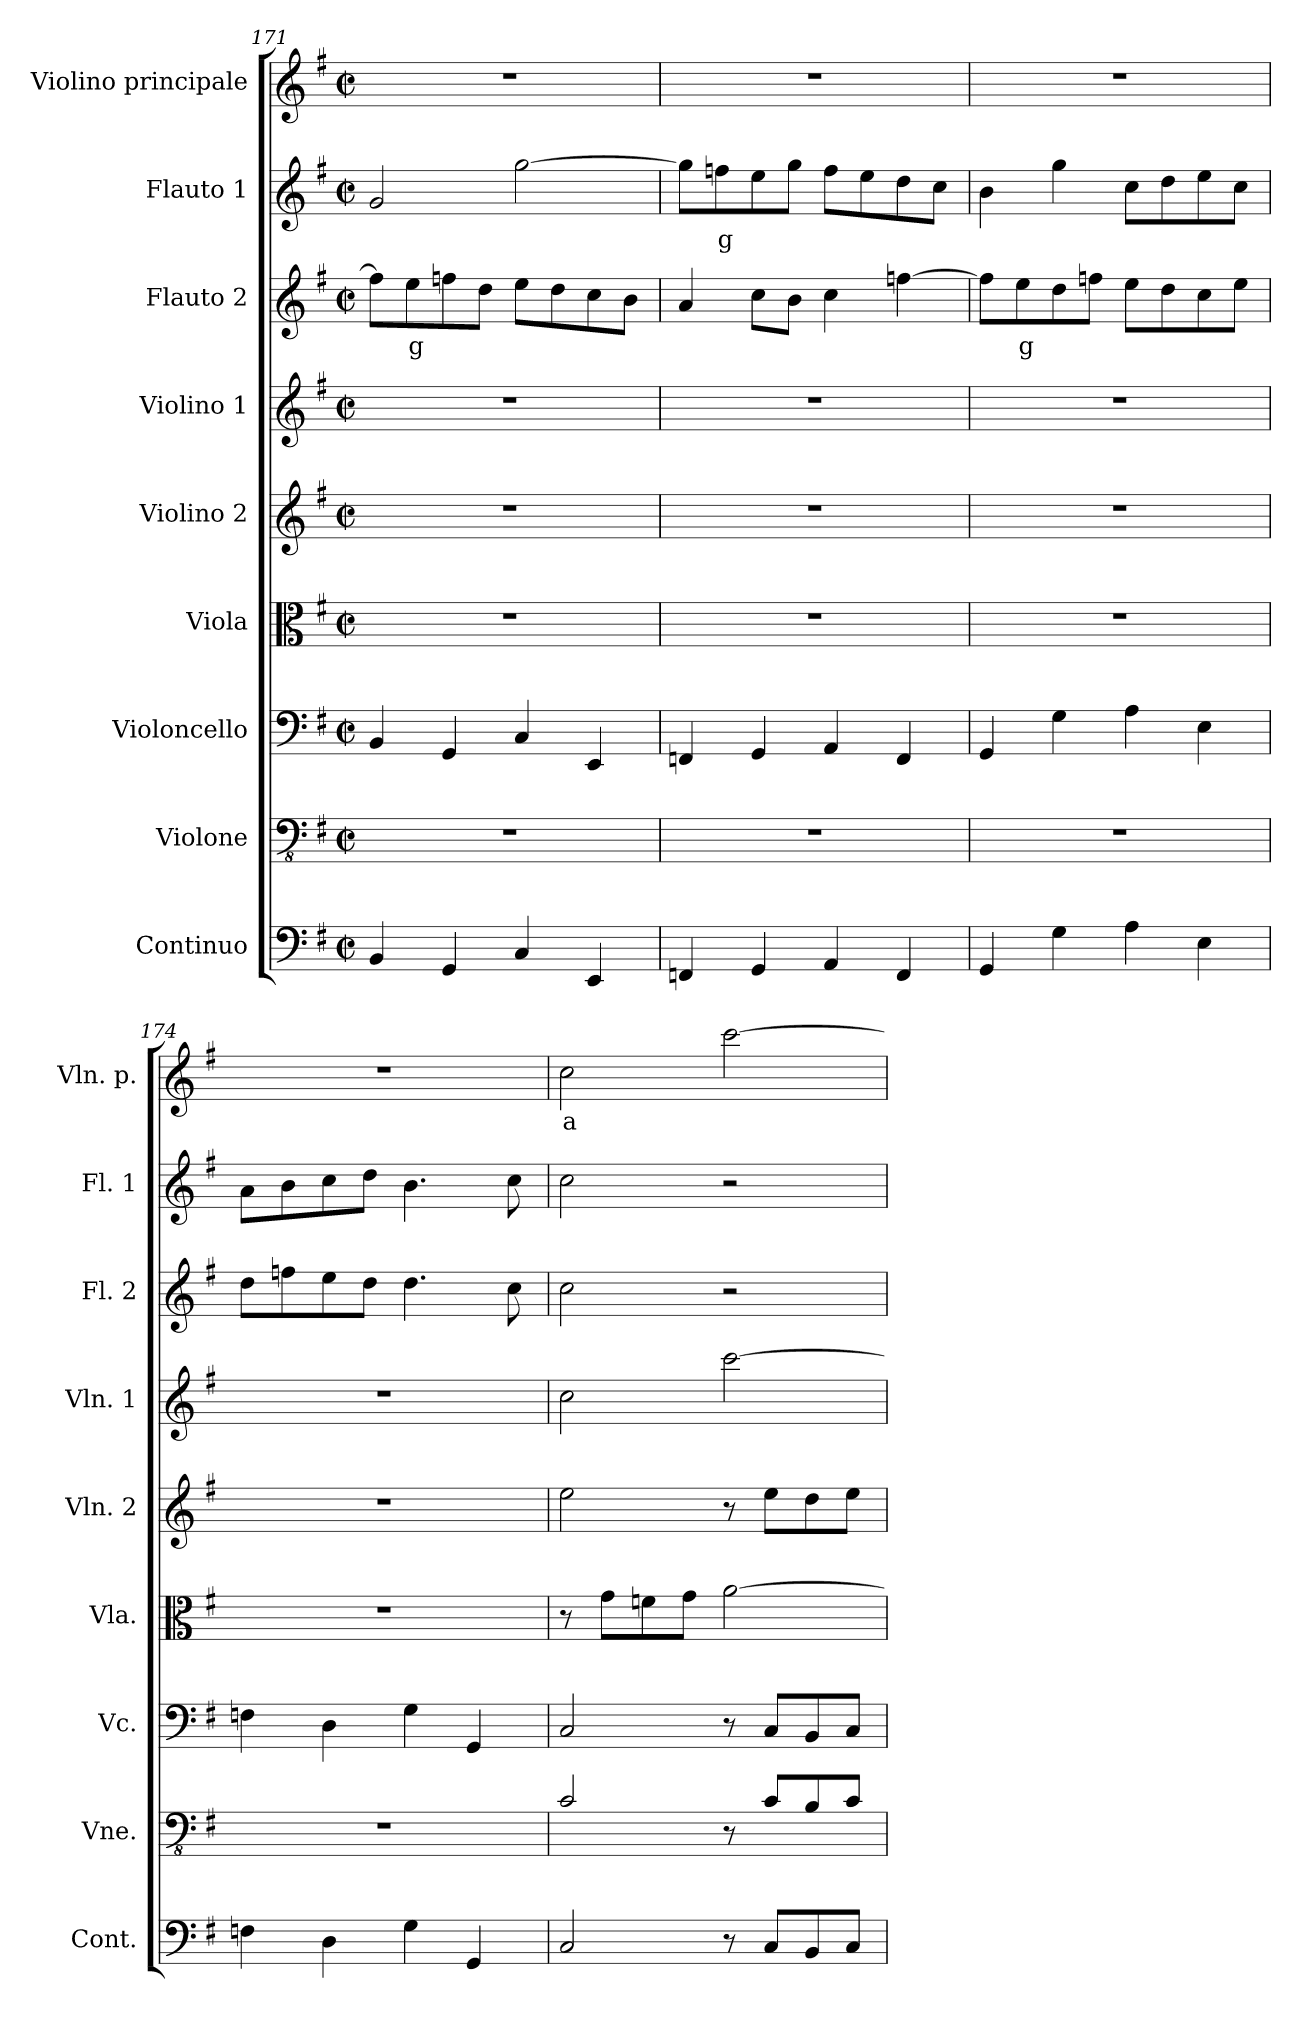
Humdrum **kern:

**kern	**kern	**kern	**kern	**kern	**kern	**kern	**text	**kern	**text	**kern	**text
*part9	*part8	*part7	*part6	*part5	*part4	*part3	*part3	*part2	*part2	*part1	*part1
*staff9	*staff8	*staff7	*staff6	*staff5	*staff4	*staff3	*staff3	*staff2	*staff2	*staff1	*staff1
*I"Continuo	*I"Violone	*I"Violoncello	*I"Viola	*I"Violino 2	*I"Violino 1	*I"Flauto 2	*	*I"Flauto 1	*	*I"Violino principale	*
*I'Cont.	*I'Vne.	*I'Vc.	*I'Vla.	*I'Vln. 2	*I'Vln. 1	*I'Fl. 2	*	*I'Fl. 1	*	*I'Vln. p.	*
*clefF4	*clefFv4	*clefF4	*clefC3	*clefG2	*clefG2	*clefG2	*	*clefG2	*	*clefG2	*
*	*ITrd7c12	*	*	*	*	*	*	*	*	*	*
*k[f#]	*k[f#]	*k[f#]	*k[f#]	*k[f#]	*k[f#]	*k[f#]	*	*k[f#]	*	*k[f#]	*
*M2/2	*M2/2	*M2/2	*M2/2	*M2/2	*M2/2	*M2/2	*	*M2/2	*	*M2/2	*
*met(c|)	*met(c|)	*met(c|)	*met(c|)	*met(c|)	*met(c|)	*met(c|)	*	*met(c|)	*	*met(c|)	*
=171	=171	=171	=171	=171	=171	=171	=171	=171	=171	=171	=171
4BB/	1r	4BB/	1r	1r	1r	8ff\L]	.	2g/	.	1r	.
!	!	!	!	!	!	!	!LO:LY:color=#FF0000	!	!	!	!
.	.	.	.	.	.	8ee\	g	.	.	.	.
4GG/	.	4GG/	.	.	.	8ffn\	.	.	.	.	.
.	.	.	.	.	.	8dd\J	.	.	.	.	.
4C/	.	4C/	.	.	.	8ee\L	.	[2gg\	.	.	.
.	.	.	.	.	.	8dd\	.	.	.	.	.
4EE/	.	4EE/	.	.	.	8cc\	.	.	.	.	.
.	.	.	.	.	.	8b\J	.	.	.	.	.
=172	=172	=172	=172	=172	=172	=172	=172	=172	=172	=172	=172
4FFn/	1r	4FFn/	1r	1r	1r	4a/	.	8gg\L]	.	1r	.
!	!	!	!	!	!	!	!	!	!LO:LY:color=#FF0000	!	!
.	.	.	.	.	.	.	.	8ffn\	g	.	.
4GG/	.	4GG/	.	.	.	8cc\L	.	8ee\	.	.	.
.	.	.	.	.	.	8b\J	.	8gg\J	.	.	.
4AA/	.	4AA/	.	.	.	4cc\	.	8ff\L	.	.	.
.	.	.	.	.	.	.	.	8ee\	.	.	.
4FF/	.	4FF/	.	.	.	[4ffn\	.	8dd\	.	.	.
.	.	.	.	.	.	.	.	8cc\J	.	.	.
=173	=173	=173	=173	=173	=173	=173	=173	=173	=173	=173	=173
4GG/	1r	4GG/	1r	1r	1r	8ff\L]	.	4b\	.	1r	.
!	!	!	!	!	!	!	!LO:LY:color=#FF0000	!	!	!	!
.	.	.	.	.	.	8ee\	g	.	.	.	.
4G\	.	4G\	.	.	.	8dd\	.	4gg\	.	.	.
.	.	.	.	.	.	8ffn\J	.	.	.	.	.
4A\	.	4A\	.	.	.	8ee\L	.	8cc\L	.	.	.
.	.	.	.	.	.	8dd\	.	8dd\	.	.	.
4E\	.	4E\	.	.	.	8cc\	.	8ee\	.	.	.
.	.	.	.	.	.	8ee\J	.	8cc\J	.	.	.
=174	=174	=174	=174	=174	=174	=174	=174	=174	=174	=174	=174
4Fn\	1r	4Fn\	1r	1r	1r	8dd\L	.	8a\L	.	1r	.
.	.	.	.	.	.	8ffn\	.	8b\	.	.	.
4D\	.	4D\	.	.	.	8ee\	.	8cc\	.	.	.
.	.	.	.	.	.	8dd\J	.	8dd\J	.	.	.
4G\	.	4G\	.	.	.	4.dd\	.	4.b\	.	.	.
4GG/	.	4GG/	.	.	.	.	.	.	.	.	.
.	.	.	.	.	.	8cc\	.	8cc\	.	.	.
=175	=175	=175	=175	=175	=175	=175	=175	=175	=175	=175	=175
!	!	!	!	!	!	!	!	!	!	!	!LO:LY:color=#FF0000
2C/	2CC/	2C/	8r	2ee\	2cc\	2cc\	.	2cc\	.	2cc\	a
.	.	.	8g\L	.	.	.	.	.	.	.	.
.	.	.	8fn\	.	.	.	.	.	.	.	.
.	.	.	8g\J	.	.	.	.	.	.	.	.
8r	8r	8r	[2a\	8r	[2ccc\	2r	.	2r	.	[2ccc\	.
8C/L	8CC/L	8C/L	.	8ee\L	.	.	.	.	.	.	.
8BB/	8BBB/	8BB/	.	8dd\	.	.	.	.	.	.	.
8C/J	8CC/J	8C/J	.	8ee\J	.	.	.	.	.	.	.
=	=	=	=	=	=	=	=	=	=	=	=
*-	*-	*-	*-	*-	*-	*-	*-	*-	*-	*-	*-
